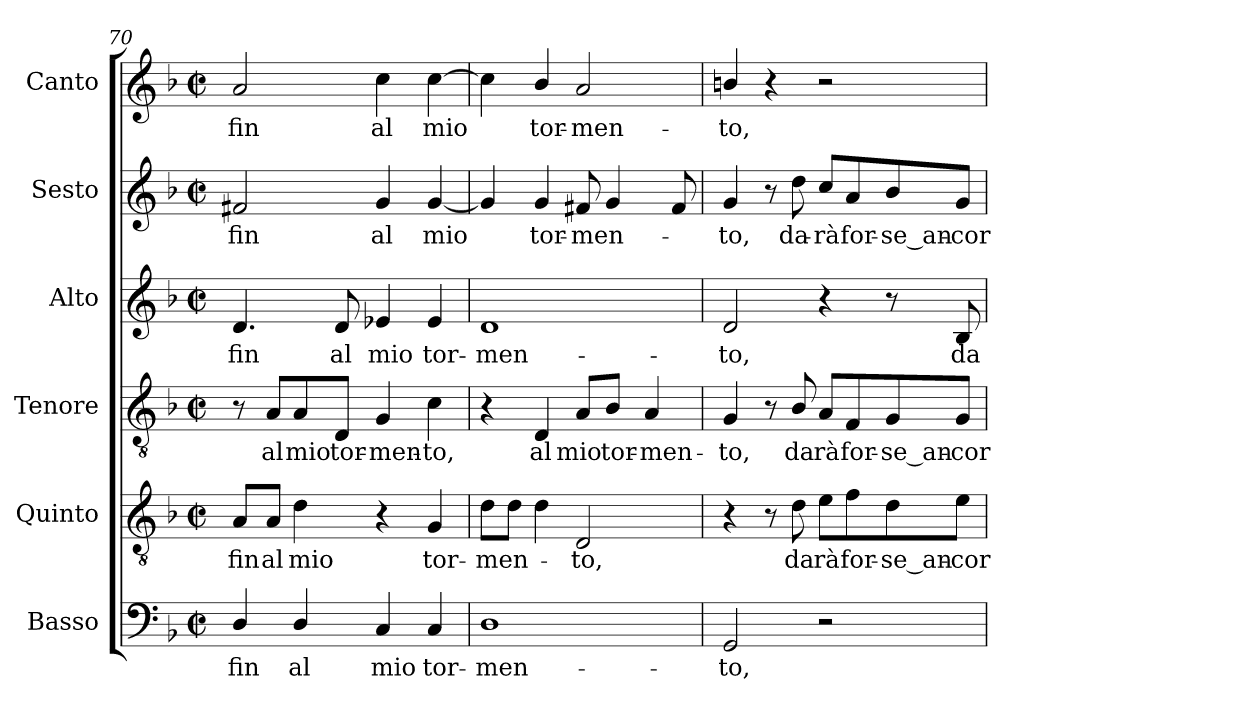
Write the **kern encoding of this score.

**kern	**text	**kern	**text	**kern	**text	**kern	**text	**kern	**text	**kern	**text
*part6	*part6	*part5	*part5	*part4	*part4	*part3	*part3	*part2	*part2	*part1	*part1
*staff6	*staff6	*staff5	*staff5	*staff4	*staff4	*staff3	*staff3	*staff2	*staff2	*staff1	*staff1
*I"Basso	*	*I"Quinto	*	*I"Tenore	*	*I"Alto	*	*I"Sesto	*	*I"Canto	*
*I'B.	*	*I'T.	*	*I'T.	*	*I'A.	*	*I'S.	*	*	*
*clefF4	*	*clefGv2	*	*clefGv2	*	*clefG2	*	*clefG2	*	*clefG2	*
*	*	*ITrd7c12	*	*ITrd7c12	*	*	*	*	*	*	*
*k[b-]	*	*k[b-]	*	*k[b-]	*	*k[b-]	*	*k[b-]	*	*k[b-]	*
*F:	*	*F:	*	*F:	*	*F:	*	*F:	*	*F:	*
*M2/2	*	*M2/2	*	*M2/2	*	*M2/2	*	*M2/2	*	*M2/2	*
*met(c|)	*	*met(c|)	*	*met(c|)	*	*met(c|)	*	*met(c|)	*	*met(c|)	*
=70	=70	=70	=70	=70	=70	=70	=70	=70	=70	=70	=70
!	!LO:LY:b:color=#000000	!	!	!	!	!	!	!	!	!	!
!	!	!	!LO:LY:b:color=#000000	!	!	!	!	!	!	!	!
!	!	!	!	!	!	!	!LO:LY:b:color=#000000	!	!	!	!
!	!	!	!	!	!	!	!	!	!LO:LY:b:color=#000000	!	!
!	!	!	!	!	!	!	!	!	!	!	!LO:LY:b:color=#000000
4Di/	fin	8AAi/L	fin	8r	.	4.di/	fin	2f#Xi/	fin	2ai/	fin
!	!	!	!LO:LY:b:color=#000000	!	!	!	!	!	!	!	!
!	!	!	!	!	!LO:LY:b:color=#000000	!	!	!	!	!	!
.	.	8AAi/J	al	8AAi/L	al	.	.	.	.	.	.
!	!LO:LY:b:color=#000000	!	!	!	!	!	!	!	!	!	!
!	!	!	!LO:LY:b:color=#000000	!	!	!	!	!	!	!	!
!	!	!	!	!	!LO:LY:b:color=#000000	!	!	!	!	!	!
4Di/	al	4Di\	mio	8AAi/	mio	.	.	.	.	.	.
!	!	!	!	!	!LO:LY:b:color=#000000	!	!	!	!	!	!
!	!	!	!	!	!	!	!LO:LY:b:color=#000000	!	!	!	!
.	.	.	.	8DDi/J	tor-	8di/	al	.	.	.	.
!	!LO:LY:b:color=#000000	!	!	!	!	!	!	!	!	!	!
!	!	!	!	!	!LO:LY:b:color=#000000	!	!	!	!	!	!
!	!	!	!	!	!	!	!LO:LY:b:color=#000000	!	!	!	!
!	!	!	!	!	!	!	!	!	!LO:LY:b:color=#000000	!	!
!	!	!	!	!	!	!	!	!	!	!	!LO:LY:b:color=#000000
4Ci/	mio	4r	.	4GGi/	-men-	4e-Xi/	mio	4gi/	al	4cci\	al
!	!LO:LY:b:color=#000000	!	!	!	!	!	!	!	!	!	!
!	!	!	!LO:LY:b:color=#000000	!	!	!	!	!	!	!	!
!	!	!	!	!	!LO:LY:b:color=#000000	!	!	!	!	!	!
!	!	!	!	!	!	!	!LO:LY:b:color=#000000	!	!	!	!
!	!	!	!	!	!	!	!	!	!LO:LY:b:color=#000000	!	!
!	!	!	!	!	!	!	!	!	!	!	!LO:LY:b:color=#000000
4Ci/	tor-	4GGi/	tor-	4Ci\	-to,	4e-i/	tor-	[4gi/	mio	[4cci\	mio
=71	=71	=71	=71	=71	=71	=71	=71	=71	=71	=71	=71
!	!LO:LY:b:color=#000000	!	!	!	!	!	!	!	!	!	!
!	!	!	!LO:LY:b:color=#000000	!	!	!	!	!	!	!	!
!	!	!	!	!	!	!	!LO:LY:b:color=#000000	!	!	!	!
1Di	-men-	8Di\L	-men-	4r	.	1di	-men-	4gi/]	.	4cci\]	.
.	.	8Di\J	.	.	.	.	.	.	.	.	.
!	!	!	!	!	!LO:LY:b:color=#000000	!	!	!	!	!	!
!	!	!	!	!	!	!	!	!	!LO:LY:b:color=#000000	!	!
!	!	!	!	!	!	!	!	!	!	!	!LO:LY:b:color=#000000
.	.	4Di\	.	4DDi/	al	.	.	4gi/	tor-	4b-i/	tor-
!	!	!	!LO:LY:b:color=#000000	!	!	!	!	!	!	!	!
!	!	!	!	!	!LO:LY:b:color=#000000	!	!	!	!	!	!
!	!	!	!	!	!	!	!	!	!LO:LY:b:color=#000000	!	!
!	!	!	!	!	!	!	!	!	!	!	!LO:LY:b:color=#000000
.	.	2DDi/	-to,	8AAi/L	mio	.	.	8f#Xi/	-men-	2ai/	-men-
!	!	!	!	!	!LO:LY:b:color=#000000	!	!	!	!	!	!
.	.	.	.	8BB-i/J	tor-	.	.	4gi/	.	.	.
!	!	!	!	!	!LO:LY:b:color=#000000	!	!	!	!	!	!
.	.	.	.	4AAi/	-men-	.	.	.	.	.	.
.	.	.	.	.	.	.	.	8f#i/	.	.	.
!!LO:LB:g=z
=72	=72	=72	=72	=72	=72	=72	=72	=72	=72	=72	=72
!	!LO:LY:b:color=#000000	!	!	!	!	!	!	!	!	!	!
!	!	!	!	!	!LO:LY:b:color=#000000	!	!	!	!	!	!
!	!	!	!	!	!	!	!LO:LY:b:color=#000000	!	!	!	!
!	!	!	!	!	!	!	!	!	!LO:LY:b:color=#000000	!	!
!	!	!	!	!	!	!	!	!	!	!	!LO:LY:b:color=#000000
2GGi/	-to,	4r	.	4GGi/	-to,	2di/	-to,	4gi/	-to,	4bni/	-to,
.	.	8r	.	8r	.	.	.	8r	.	4r	.
!	!	!	!LO:LY:b:color=#000000	!	!	!	!	!	!	!	!
!	!	!	!	!	!LO:LY:b:color=#000000	!	!	!	!	!	!
!	!	!	!	!	!	!	!	!	!LO:LY:b:color=#000000	!	!
.	.	8Di\	da	8BB-i/	da	.	.	8ddi\	da-	.	.
!	!	!	!LO:LY:b:color=#000000	!	!	!	!	!	!	!	!
!	!	!	!	!	!LO:LY:b:color=#000000	!	!	!	!	!	!
!	!	!	!	!	!	!	!	!	!LO:LY:b:color=#000000	!	!
2r	.	8Ei\L	rà	8AAi/L	rà	4r	.	8cci/L	-rà	2r	.
!	!	!	!LO:LY:b:color=#000000	!	!	!	!	!	!	!	!
!	!	!	!	!	!LO:LY:b:color=#000000	!	!	!	!	!	!
!	!	!	!	!	!	!	!	!	!LO:LY:b:color=#000000	!	!
.	.	8Fi\	for-	8FFi/	for-	.	.	8ai/	for-	.	.
!	!	!	!LO:LY:b:color=#000000	!	!	!	!	!	!	!	!
!	!	!	!	!	!LO:LY:b:color=#000000	!	!	!	!	!	!
!	!	!	!	!	!	!	!	!	!LO:LY:b:color=#000000	!	!
.	.	8Di\	-se_an-	8GGi/	-se_an-	8r	.	8b-i/	-se_an-	.	.
!	!	!	!LO:LY:b:color=#000000	!	!	!	!	!	!	!	!
!	!	!	!	!	!LO:LY:b:color=#000000	!	!	!	!	!	!
!	!	!	!	!	!	!	!LO:LY:b:color=#000000	!	!	!	!
!	!	!	!	!	!	!	!	!	!LO:LY:b:color=#000000	!	!
.	.	8Ei\J	-cor	8GGi/J	-cor	8B-i/	da-	8gi/J	-cor	.	.
=	=	=	=	=	=	=	=	=	=	=	=
*-	*-	*-	*-	*-	*-	*-	*-	*-	*-	*-	*-
